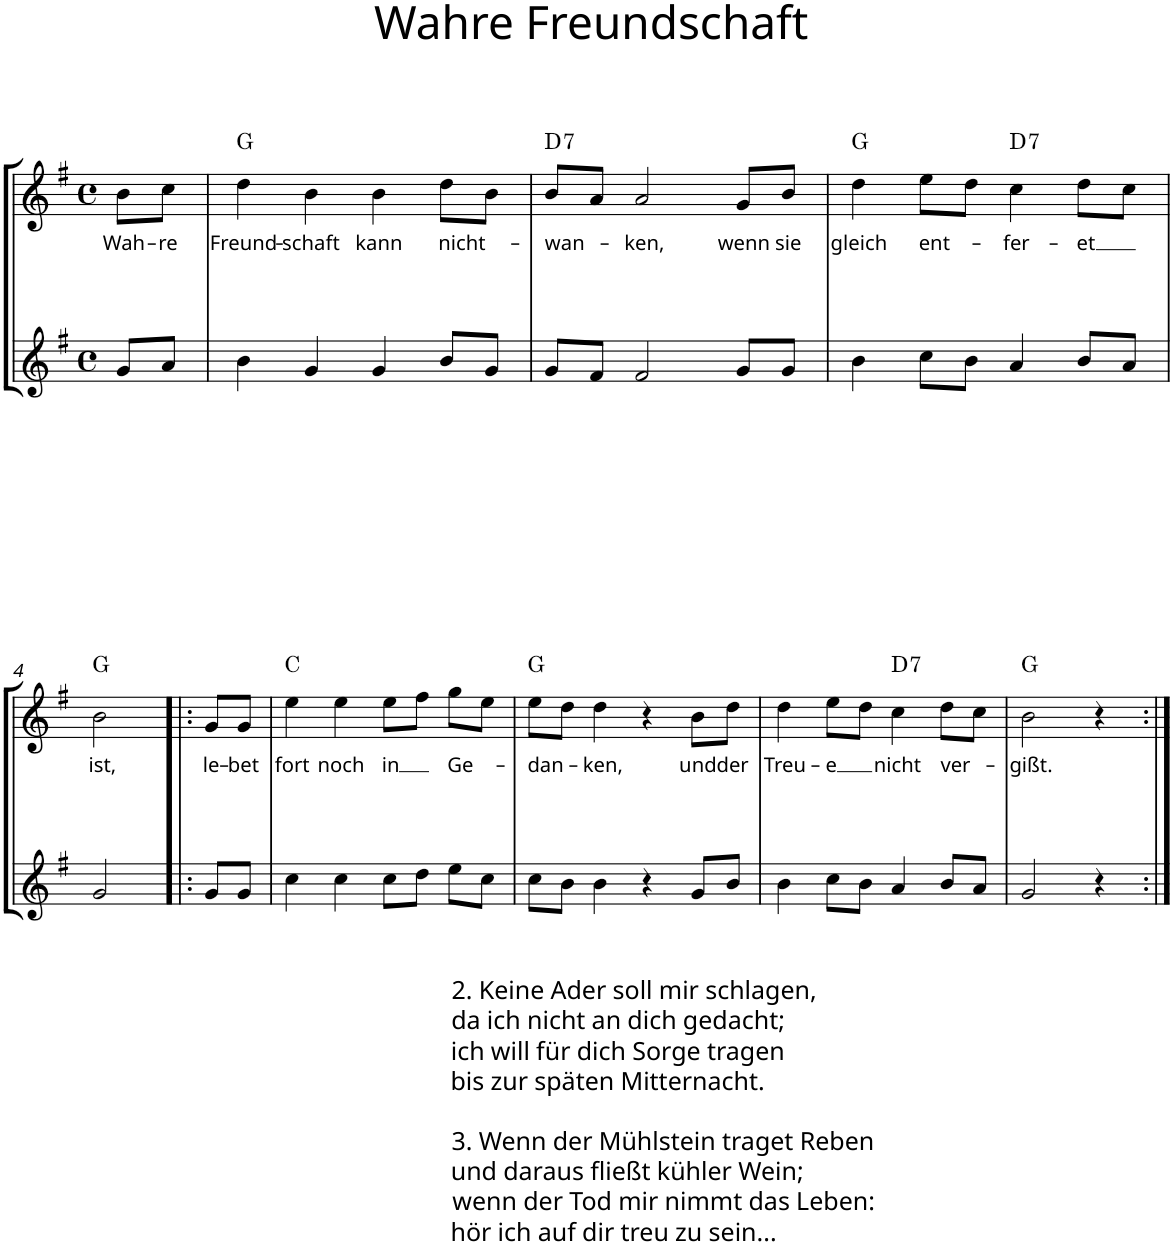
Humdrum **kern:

**kern	**kern	**text	**harte
*part2	*part1	*part1	*part1
*staff2	*staff1	*staff1	*
*I"Сопрано	*I"Сопрано	*	*
*clefG2	*clefG2	*	*
*k[f#]	*k[f#]	*	*
*M4/4	*M4/4	*	*
*met(c)	*met(c)	*	*
=	=	=	=
!	!	!LO:LY:b	!
8g/L	8b\L	Wah-	.
!	!	!LO:LY:b	!
8a/J	8cc\J	-re	.
=1	=1	=1	=1
!	!	!LO:LY:b	!
4b\	4dd\	Freund-	G:maj
!	!	!LO:LY:b	!
4g/	4b\	-schaft	.
!	!	!LO:LY:b	!
4g/	4b\	kann	.
!	!	!LO:LY:b	!
8b/L	8dd\L	nicht-	.
8g/J	8b\J	.	.
=2	=2	=2	=2
!	!	!LO:LY:b	!LO:H:kt=7
8g/L	8b/L	-wan-	D:7
8f#/J	8a/J	.	.
!	!	!LO:LY:b	!
2f#/	2a/	-ken,	.
!	!	!LO:LY:b	!
8g/L	8g/L	wenn	.
!	!	!LO:LY:b	!
8g/J	8b/J	sie	.
=3	=3	=3	=3
!	!	!LO:LY:b	!
4b\	4dd\	gleich	G:maj
!	!	!LO:LY:b	!
8cc\L	8ee\L	ent-	.
8b\J	8dd\J	.	.
!	!	!LO:LY:b	!LO:H:kt=7
4a/	4cc\	-fer-	D:7
!	!	!LO:LY:b	!
8b/L	8dd\L	-et	.
8a/J	8cc\J	.	.
!!LO:LB:g=z
=4	=4	=4	=4
!	!	!LO:LY:b	!
2g/	2b\	ist,	G:maj
=5!|:	=5!|:	=5!|:	=5!|:
!	!	!LO:LY:b	!
8g/L	8g/L	le-	.
!	!	!LO:LY:b	!
8g/J	8g/J	-bet	.
=6	=6	=6	=6
!	!	!LO:LY:b	!
4cc\	4ee\	fort	C:maj
!	!	!LO:LY:b	!
4cc\	4ee\	noch	.
!	!	!LO:LY:b	!
8cc\L	8ee\L	in	.
8dd\J	8ff#\J	.	.
!	!	!LO:LY:b	!
8ee\L	8gg\L	Ge-	.
8cc\J	8ee\J	.	.
=7	=7	=7	=7
!	!	!LO:LY:b	!
8cc\L	8ee\L	-dan-	G:maj
8b\J	8dd\J	.	.
!	!	!LO:LY:b	!
4b\	4dd\	-ken,	.
4r	4r	.	.
!	!	!LO:LY:b	!
8g/L	8b\L	und	.
!	!	!LO:LY:b	!
8b/J	8dd\J	der	.
=8	=8	=8	=8
!	!	!LO:LY:b	!
4b\	4dd\	Treu-	.
!	!	!LO:LY:b	!
8cc\L	8ee\L	-e	.
8b\J	8dd\J	.	.
!	!	!LO:LY:b	!LO:H:kt=7
4a/	4cc\	nicht	D:7
!	!	!LO:LY:b	!
8b/L	8dd\L	ver-	.
8a/J	8cc\J	.	.
=9	=9	=9	=9
!	!	!LO:LY:b	!
2g/	2b\	-gißt.	G:maj
4r	4r	.	.
=:|!	=:|!	=:|!	=:|!
*-	*-	*-	*-
